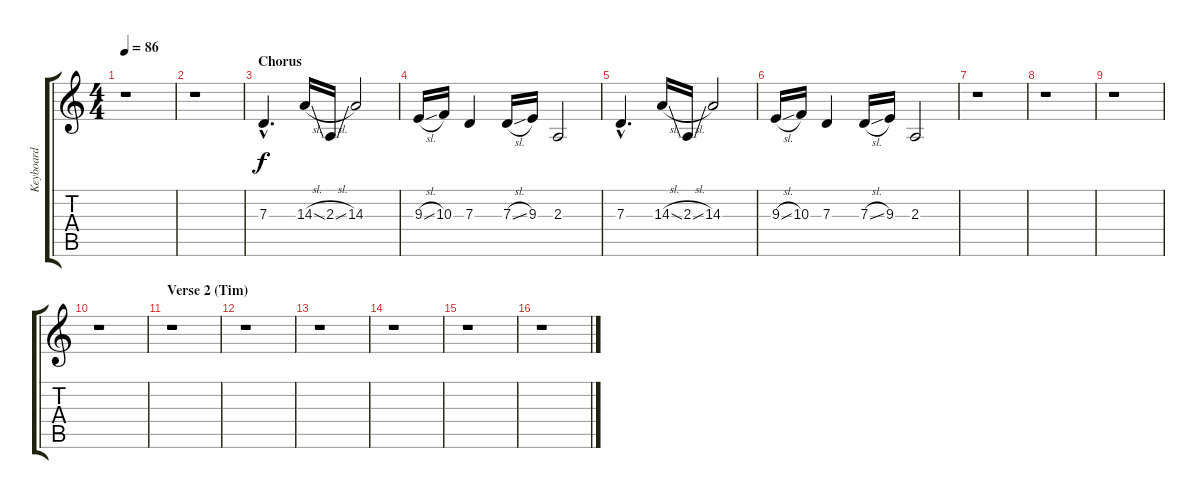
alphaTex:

\track ("Keyboard" "Keyboard") {instrument pad3polysynth}
\staff {score tabs}
\tuning (E4 B3 G3 D3 A2 E2) {hide}
\ts (4 4)
\tempo 86
\clef g2
\ks c
r.1{dy f} |
r.1 |
\section ("" "Chorus")
7.3{hac}.4{d} 14.3{sl}.16 2.3{sl}.16 14.3.2 |
9.3{sl}.16 10.3.16 7.3.4 7.3{sl}.16 9.3.16 2.3.2 |
7.3{hac}.4{d} 14.3{sl}.16 2.3{sl}.16 14.3.2 |
9.3{sl}.16 10.3.16 7.3.4 7.3{sl}.16 9.3.16 2.3.2 |
r.1 |
r.1 |
r.1 |
r.1 |
\section ("" "Verse 2 (Tim)")
r.1 |
r.1 |
r.1 |
r.1 |
r.1 |
r.1
